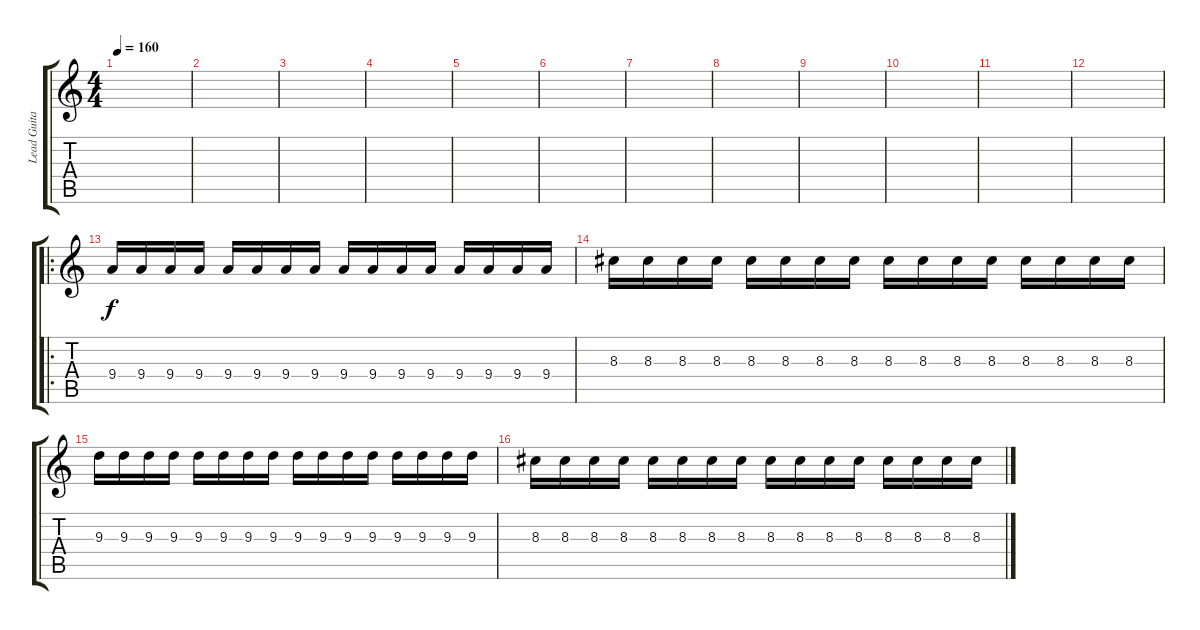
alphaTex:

\track ("Lead Guitar" "Lead Guita") {instrument overdrivenguitar}
\staff {score tabs}
\tuning (D4 A3 F3 C3 G2 D2) {hide}
\ts (4 4)
\tempo 160
\clef g2
\ks c
|
|
|
|
|
|
|
|
|
|
|
|
\ro
9.4.16 9.4.16 9.4.16 9.4.16 9.4.16 9.4.16 9.4.16 9.4.16 9.4.16 9.4.16 9.4.16 9.4.16 9.4.16 9.4.16 9.4.16 9.4.16 |
8.3.16 8.3.16 8.3.16 8.3.16 8.3.16 8.3.16 8.3.16 8.3.16 8.3.16 8.3.16 8.3.16 8.3.16 8.3.16 8.3.16 8.3.16 8.3.16 |
9.3.16 9.3.16 9.3.16 9.3.16 9.3.16 9.3.16 9.3.16 9.3.16 9.3.16 9.3.16 9.3.16 9.3.16 9.3.16 9.3.16 9.3.16 9.3.16 |
8.3.16 8.3.16 8.3.16 8.3.16 8.3.16 8.3.16 8.3.16 8.3.16 8.3.16 8.3.16 8.3.16 8.3.16 8.3.16 8.3.16 8.3.16 8.3.16
